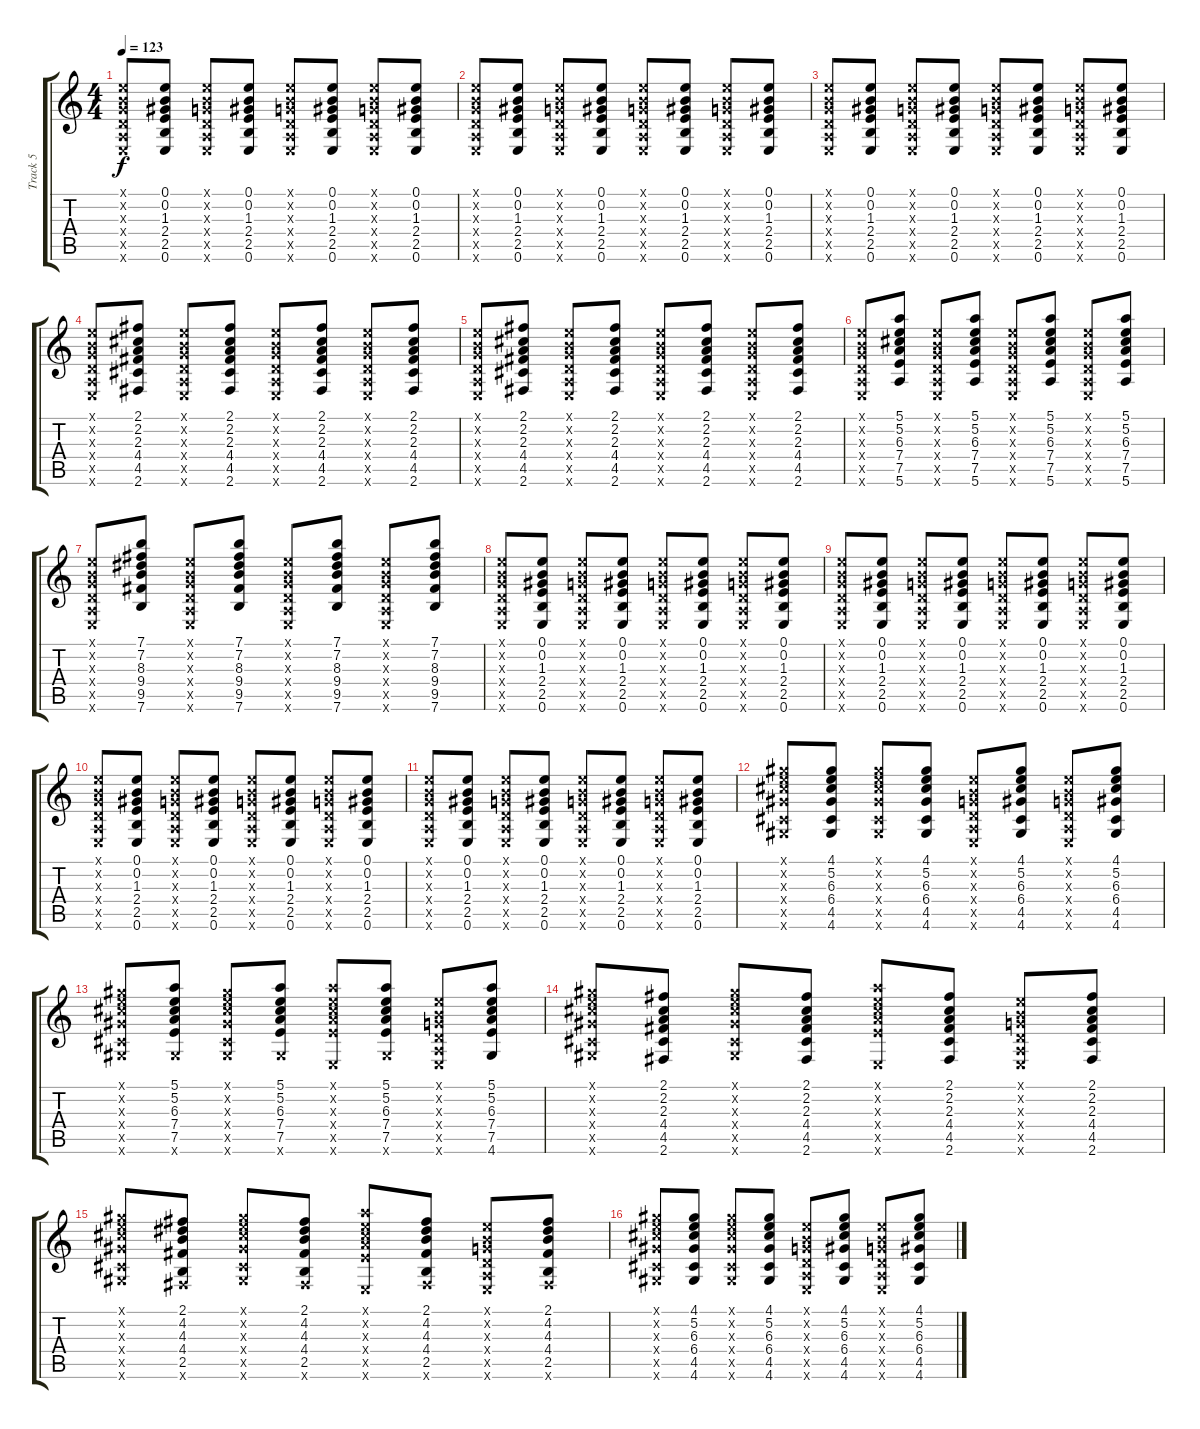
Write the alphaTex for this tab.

\track ("Track 5" "Track 5") {instrument electricguitarjazz}
\staff {score tabs}
\tuning (E4 B3 G3 D3 A2 E2) {hide}
\ts (4 4)
\tempo 123
\clef g2
\ks c
(0.1{x} 0.2{x} 0.3{x} 0.4{x} 0.5{x} 0.6{x}).8{dy f} (0.1 0.2 1.3 2.4 2.5 0.6).8 (0.1{x} 0.2{x} 0.3{x} 0.4{x} 0.5{x} 0.6{x}).8 (0.1 0.2 1.3 2.4 2.5 0.6).8 (0.1{x} 0.2{x} 0.3{x} 0.4{x} 0.5{x} 0.6{x}).8 (0.1 0.2 1.3 2.4 2.5 0.6).8 (0.1{x} 0.2{x} 0.3{x} 0.4{x} 0.5{x} 0.6{x}).8 (0.1 0.2 1.3 2.4 2.5 0.6).8 |
(0.1{x} 0.2{x} 0.3{x} 0.4{x} 0.5{x} 0.6{x}).8 (0.1 0.2 1.3 2.4 2.5 0.6).8 (0.1{x} 0.2{x} 0.3{x} 0.4{x} 0.5{x} 0.6{x}).8 (0.1 0.2 1.3 2.4 2.5 0.6).8 (0.1{x} 0.2{x} 0.3{x} 0.4{x} 0.5{x} 0.6{x}).8 (0.1 0.2 1.3 2.4 2.5 0.6).8 (0.1{x} 0.2{x} 0.3{x} 0.4{x} 0.5{x} 0.6{x}).8 (0.1 0.2 1.3 2.4 2.5 0.6).8 |
(0.1{x} 0.2{x} 0.3{x} 0.4{x} 0.5{x} 0.6{x}).8 (0.1 0.2 1.3 2.4 2.5 0.6).8 (0.1{x} 0.2{x} 0.3{x} 0.4{x} 0.5{x} 0.6{x}).8 (0.1 0.2 1.3 2.4 2.5 0.6).8 (0.1{x} 0.2{x} 0.3{x} 0.4{x} 0.5{x} 0.6{x}).8 (0.1 0.2 1.3 2.4 2.5 0.6).8 (0.1{x} 0.2{x} 0.3{x} 0.4{x} 0.5{x} 0.6{x}).8 (0.1 0.2 1.3 2.4 2.5 0.6).8 |
(0.1{x} 0.2{x} 0.3{x} 0.4{x} 0.5{x} 0.6{x}).8 (2.1 2.2 2.3 4.4 4.5 2.6).8 (0.1{x} 0.2{x} 0.3{x} 0.4{x} 0.5{x} 0.6{x}).8 (2.1 2.2 2.3 4.4 4.5 2.6).8 (0.1{x} 0.2{x} 0.3{x} 0.4{x} 0.5{x} 0.6{x}).8 (2.1 2.2 2.3 4.4 4.5 2.6).8 (0.1{x} 0.2{x} 0.3{x} 0.4{x} 0.5{x} 0.6{x}).8 (2.1 2.2 2.3 4.4 4.5 2.6).8 |
(0.1{x} 0.2{x} 0.3{x} 0.4{x} 0.5{x} 0.6{x}).8 (2.1 2.2 2.3 4.4 4.5 2.6).8 (0.1{x} 0.2{x} 0.3{x} 0.4{x} 0.5{x} 0.6{x}).8 (2.1 2.2 2.3 4.4 4.5 2.6).8 (0.1{x} 0.2{x} 0.3{x} 0.4{x} 0.5{x} 0.6{x}).8 (2.1 2.2 2.3 4.4 4.5 2.6).8 (0.1{x} 0.2{x} 0.3{x} 0.4{x} 0.5{x} 0.6{x}).8 (2.1 2.2 2.3 4.4 4.5 2.6).8 |
(0.1{x} 0.2{x} 0.3{x} 0.4{x} 0.5{x} 0.6{x}).8 (5.1 5.2 6.3 7.4 7.5 5.6).8 (0.1{x} 0.2{x} 0.3{x} 0.4{x} 0.5{x} 0.6{x}).8 (5.1 5.2 6.3 7.4 7.5 5.6).8 (0.1{x} 0.2{x} 0.3{x} 0.4{x} 0.5{x} 0.6{x}).8 (5.1 5.2 6.3 7.4 7.5 5.6).8 (0.1{x} 0.2{x} 0.3{x} 0.4{x} 0.5{x} 0.6{x}).8 (5.1 5.2 6.3 7.4 7.5 5.6).8 |
(0.1{x} 0.2{x} 0.3{x} 0.4{x} 0.5{x} 0.6{x}).8 (7.1 7.2 8.3 9.4 9.5 7.6).8 (0.1{x} 0.2{x} 0.3{x} 0.4{x} 0.5{x} 0.6{x}).8 (7.1 7.2 8.3 9.4 9.5 7.6).8 (0.1{x} 0.2{x} 0.3{x} 0.4{x} 0.5{x} 0.6{x}).8 (7.1 7.2 8.3 9.4 9.5 7.6).8 (0.1{x} 0.2{x} 0.3{x} 0.4{x} 0.5{x} 0.6{x}).8 (7.1 7.2 8.3 9.4 9.5 7.6).8 |
(0.1{x} 0.2{x} 0.3{x} 0.4{x} 0.5{x} 0.6{x}).8 (0.1 0.2 1.3 2.4 2.5 0.6).8 (0.1{x} 0.2{x} 0.3{x} 0.4{x} 0.5{x} 0.6{x}).8 (0.1 0.2 1.3 2.4 2.5 0.6).8 (0.1{x} 0.2{x} 0.3{x} 0.4{x} 0.5{x} 0.6{x}).8 (0.1 0.2 1.3 2.4 2.5 0.6).8 (0.1{x} 0.2{x} 0.3{x} 0.4{x} 0.5{x} 0.6{x}).8 (0.1 0.2 1.3 2.4 2.5 0.6).8 |
(0.1{x} 0.2{x} 0.3{x} 0.4{x} 0.5{x} 0.6{x}).8 (0.1 0.2 1.3 2.4 2.5 0.6).8 (0.1{x} 0.2{x} 0.3{x} 0.4{x} 0.5{x} 0.6{x}).8 (0.1 0.2 1.3 2.4 2.5 0.6).8 (0.1{x} 0.2{x} 0.3{x} 0.4{x} 0.5{x} 0.6{x}).8 (0.1 0.2 1.3 2.4 2.5 0.6).8 (0.1{x} 0.2{x} 0.3{x} 0.4{x} 0.5{x} 0.6{x}).8 (0.1 0.2 1.3 2.4 2.5 0.6).8 |
(0.1{x} 0.2{x} 0.3{x} 0.4{x} 0.5{x} 0.6{x}).8 (0.1 0.2 1.3 2.4 2.5 0.6).8 (0.1{x} 0.2{x} 0.3{x} 0.4{x} 0.5{x} 0.6{x}).8 (0.1 0.2 1.3 2.4 2.5 0.6).8 (0.1{x} 0.2{x} 0.3{x} 0.4{x} 0.5{x} 0.6{x}).8 (0.1 0.2 1.3 2.4 2.5 0.6).8 (0.1{x} 0.2{x} 0.3{x} 0.4{x} 0.5{x} 0.6{x}).8 (0.1 0.2 1.3 2.4 2.5 0.6).8 |
(0.1{x} 0.2{x} 0.3{x} 0.4{x} 0.5{x} 0.6{x}).8 (0.1 0.2 1.3 2.4 2.5 0.6).8 (0.1{x} 0.2{x} 0.3{x} 0.4{x} 0.5{x} 0.6{x}).8 (0.1 0.2 1.3 2.4 2.5 0.6).8 (0.1{x} 0.2{x} 0.3{x} 0.4{x} 0.5{x} 0.6{x}).8 (0.1 0.2 1.3 2.4 2.5 0.6).8 (0.1{x} 0.2{x} 0.3{x} 0.4{x} 0.5{x} 0.6{x}).8 (0.1 0.2 1.3 2.4 2.5 0.6).8 |
(4.1{x} 5.2{x} 6.3{x} 6.4{x} 4.5{x} 4.6{x}).8 (4.1 5.2 6.3 6.4 4.5 4.6).8 (4.1{x} 5.2{x} 6.3{x} 6.4{x} 4.5{x} 4.6{x}).8 (4.1 5.2 6.3 6.4 4.5 4.6).8 (0.1{x} 0.2{x} 0.3{x} 0.4{x} 0.5{x} 0.6{x}).8 (4.1 5.2 6.3 6.4 4.5 4.6).8 (0.1{x} 0.2{x} 0.3{x} 0.4{x} 0.5{x} 0.6{x}).8 (4.1 5.2 6.3 6.4 4.5 4.6).8 |
(4.1{x} 5.2{x} 6.3{x} 6.4{x} 4.5{x} 4.6{x}).8 (5.1 5.2 6.3 7.4 7.5 4.6{x}).8 (4.1{x} 5.2{x} 6.3{x} 6.4{x} 4.5{x} 4.6{x}).8 (5.1 5.2 6.3 7.4 7.5 4.6{x}).8 (5.1{x} 5.2{x} 6.3{x} 7.4{x} 7.5{x} 0.6{x}).8 (5.1 5.2 6.3 7.4 7.5 4.6{x}).8 (0.1{x} 0.2{x} 0.3{x} 0.4{x} 0.5{x} 0.6{x}).8 (5.1 5.2 6.3 7.4 7.5 4.6).8 |
(4.1{x} 5.2{x} 6.3{x} 6.4{x} 4.5{x} 4.6{x}).8 (2.1 2.2 2.3 4.4 4.5 2.6).8 (4.1{x} 5.2{x} 6.3{x} 6.4{x} 4.5{x} 4.6{x}).8 (2.1 2.2 2.3 4.4 4.5 2.6).8 (5.1{x} 5.2{x} 6.3{x} 7.4{x} 7.5{x} 0.6{x}).8 (2.1 2.2 2.3 4.4 4.5 2.6).8 (0.1{x} 0.2{x} 0.3{x} 0.4{x} 0.5{x} 0.6{x}).8 (2.1 2.2 2.3 4.4 4.5 2.6).8 |
(4.1{x} 5.2{x} 6.3{x} 6.4{x} 4.5{x} 4.6{x}).8 (2.1 4.2 4.3 4.4 2.5 2.6{x}).8 (4.1{x} 5.2{x} 6.3{x} 6.4{x} 4.5{x} 4.6{x}).8 (2.1 4.2 4.3 4.4 2.5 2.6{x}).8 (5.1{x} 5.2{x} 6.3{x} 7.4{x} 7.5{x} 0.6{x}).8 (2.1 4.2 4.3 4.4 2.5 2.6{x}).8 (0.1{x} 0.2{x} 0.3{x} 0.4{x} 0.5{x} 0.6{x}).8 (2.1 4.2 4.3 4.4 2.5 2.6{x}).8 |
(4.1{x} 5.2{x} 6.3{x} 6.4{x} 4.5{x} 4.6{x}).8 (4.1 5.2 6.3 6.4 4.5 4.6).8 (4.1{x} 5.2{x} 6.3{x} 6.4{x} 4.5{x} 4.6{x}).8 (4.1 5.2 6.3 6.4 4.5 4.6).8 (0.1{x} 0.2{x} 0.3{x} 0.4{x} 0.5{x} 0.6{x}).8 (4.1 5.2 6.3 6.4 4.5 4.6).8 (0.1{x} 0.2{x} 0.3{x} 0.4{x} 0.5{x} 0.6{x}).8 (4.1 5.2 6.3 6.4 4.5 4.6).8
